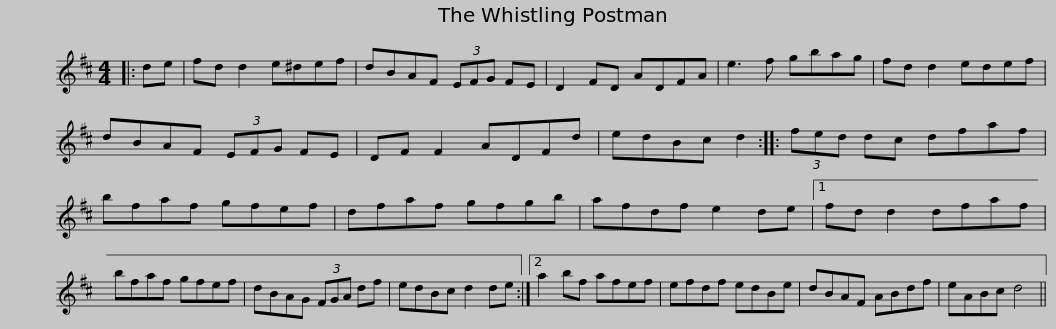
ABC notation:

X:1
L:1/8
M:4/4
I:linebreak $
K:D
V:1 treble
V:1
|: de | fd d2 e^def | dBAF (3EFG FE | D2 FD ADFA | e3 f gbag | %5
 fd d2 edef |$ dBAF (3EFG FE | DF F2 ADFd | edBc d2 :: (3fed dc dfaf | %10
 bfaf gfef |$ dfaf gfgb | afdf e2 de |1 fd d2 dfaf | bfaf gfef | %15
 dBAG (3FGA df |$ edBc d2 de :|2 a2 bf afef | efdf edBe | dBAF ABdf | %20
 eABc d4 || %21
